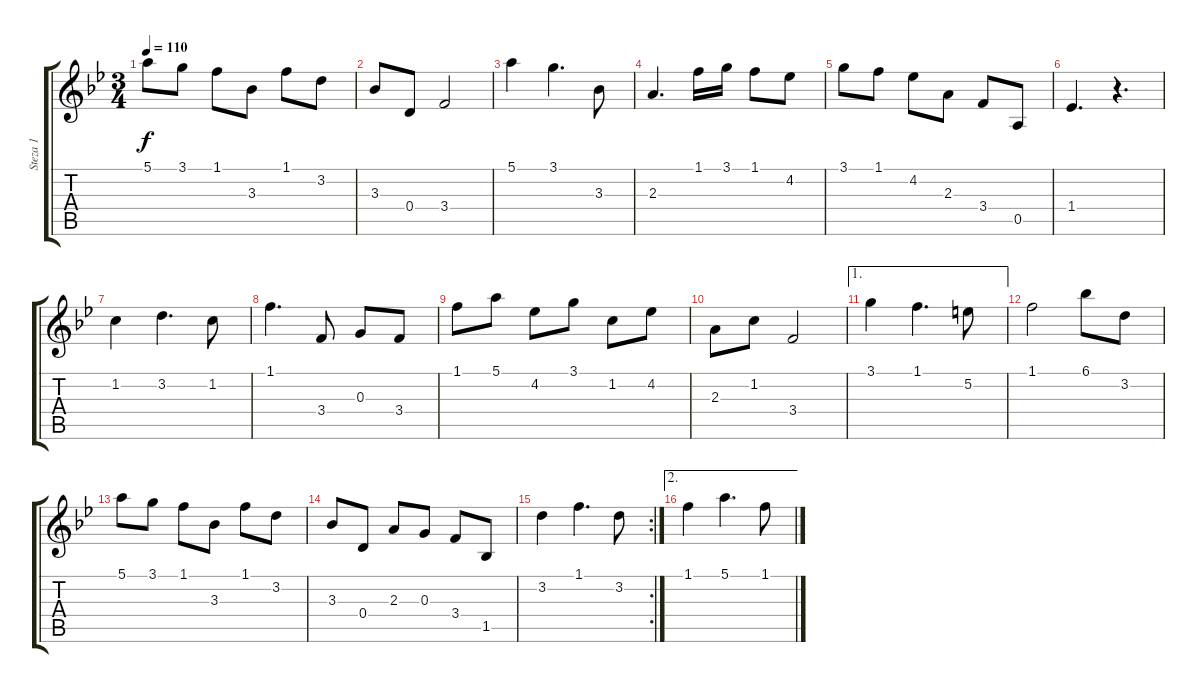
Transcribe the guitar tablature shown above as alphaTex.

\track ("Steza 1" "Steza 1") {mute instrument acousticguitarsteel}
\staff {score tabs}
\tuning (E4 B3 G3 D3 A2 E2) {hide}
\ts (3 4)
\tempo 110
\clef g2
\ks bb
5.1.8{dy f} 3.1.8 1.1.8 3.3.8 1.1.8 3.2.8 |
3.3.8 0.4.8 3.4.2 |
5.1.4 3.1.4{d} 3.3.8 |
2.3.4{d} 1.1.16 3.1.16 1.1.8 4.2.8 |
3.1.8 1.1.8 4.2.8 2.3.8 3.4.8 0.5.8 |
1.4.4{d} r.4{d} |
1.2.4 3.2.4{d} 1.2.8 |
1.1.4{d} 3.4.8 0.3.8 3.4.8 |
1.1.8 5.1.8 4.2.8 3.1.8 1.2.8 4.2.8 |
2.3.8 1.2.8 3.4.2 |
\ae 1
3.1.4 1.1.4{d} 5.2.8 |
1.1.2 6.1.8 3.2.8 |
5.1.8 3.1.8 1.1.8 3.3.8 1.1.8 3.2.8 |
3.3.8 0.4.8 2.3.8 0.3.8 3.4.8 1.5.8 |
\rc 2
3.2.4 1.1.4{d} 3.2.8 |
\ae 2
1.1.4 5.1.4{d} 1.1.8
